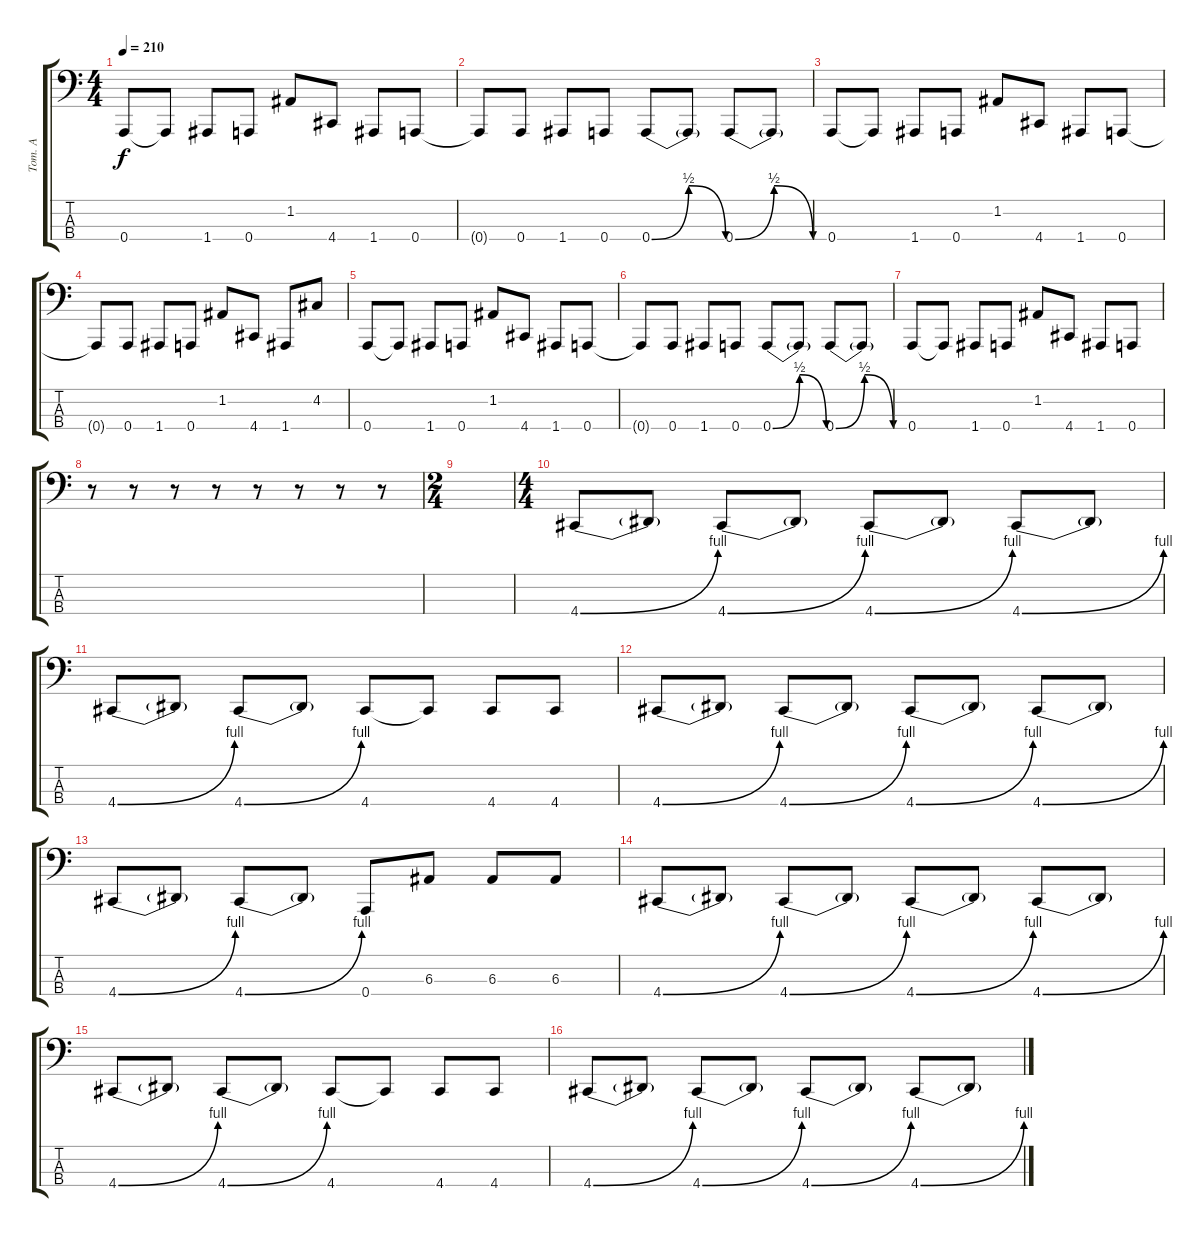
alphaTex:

\track ("Tom. A" "Tom. A") {instrument electricbasspick}
\staff {score tabs}
\tuning (D2 A1 E1 A0) {hide}
\ts (4 4)
\tempo 210
\clef f4
\ks c
0.4.8{dy f} 0.4{t}.8 1.4.8 0.4.8 1.2.8 4.4.8 1.4.8 0.4.8 |
0.4{t}.8 0.4.8 1.4.8 0.4.8 0.4{be (bendrelease 0 0 30 2 30 2 60 0)}.8 0.4{t}.8 0.4{be (bendrelease 0 0 30 2 30 2 60 0)}.8 0.4{t}.8 |
0.4.8 0.4{t}.8 1.4.8 0.4.8 1.2.8 4.4.8 1.4.8 0.4.8 |
0.4{t}.8 0.4.8 1.4.8 0.4.8 1.2.8 4.4.8 1.4.8 4.2.8 |
0.4.8 0.4{t}.8 1.4.8 0.4.8 1.2.8 4.4.8 1.4.8 0.4.8 |
0.4{t}.8 0.4.8 1.4.8 0.4.8 0.4{be (bendrelease 0 0 30 2 30 2 60 0)}.8 0.4{t}.8 0.4{be (bendrelease 0 0 30 2 30 2 60 0)}.8 0.4{t}.8 |
0.4.8 0.4{t}.8 1.4.8 0.4.8 1.2.8 4.4.8 1.4.8 0.4.8 |
r.8 r.8 r.8 r.8 r.8 r.8 r.8 r.8 |
\ts (2 4)
|
\ts (4 4)
4.4{be (bend 0 0 60 4)}.8 4.4{t}.8 4.4{be (bend 0 0 60 4)}.8 4.4{t}.8 4.4{be (bend 0 0 60 4)}.8 4.4{t}.8 4.4{be (bend 0 0 60 4)}.8 4.4{t}.8 |
4.4{be (bend 0 0 60 4)}.8 4.4{t}.8 4.4{be (bend 0 0 60 4)}.8 4.4{t}.8 4.4.8 4.4{t}.8 4.4.8 4.4.8 |
4.4{be (bend 0 0 60 4)}.8 4.4{t}.8 4.4{be (bend 0 0 60 4)}.8 4.4{t}.8 4.4{be (bend 0 0 60 4)}.8 4.4{t}.8 4.4{be (bend 0 0 60 4)}.8 4.4{t}.8 |
4.4{be (bend 0 0 60 4)}.8 4.4{t}.8 4.4{be (bend 0 0 60 4)}.8 4.4{t}.8 0.4.8 6.3.8 6.3.8 6.3.8 |
4.4{be (bend 0 0 60 4)}.8 4.4{t}.8 4.4{be (bend 0 0 60 4)}.8 4.4{t}.8 4.4{be (bend 0 0 60 4)}.8 4.4{t}.8 4.4{be (bend 0 0 60 4)}.8 4.4{t}.8 |
4.4{be (bend 0 0 60 4)}.8 4.4{t}.8 4.4{be (bend 0 0 60 4)}.8 4.4{t}.8 4.4.8 4.4{t}.8 4.4.8 4.4.8 |
4.4{be (bend 0 0 60 4)}.8 4.4{t}.8 4.4{be (bend 0 0 60 4)}.8 4.4{t}.8 4.4{be (bend 0 0 60 4)}.8 4.4{t}.8 4.4{be (bend 0 0 60 4)}.8 4.4{t}.8
